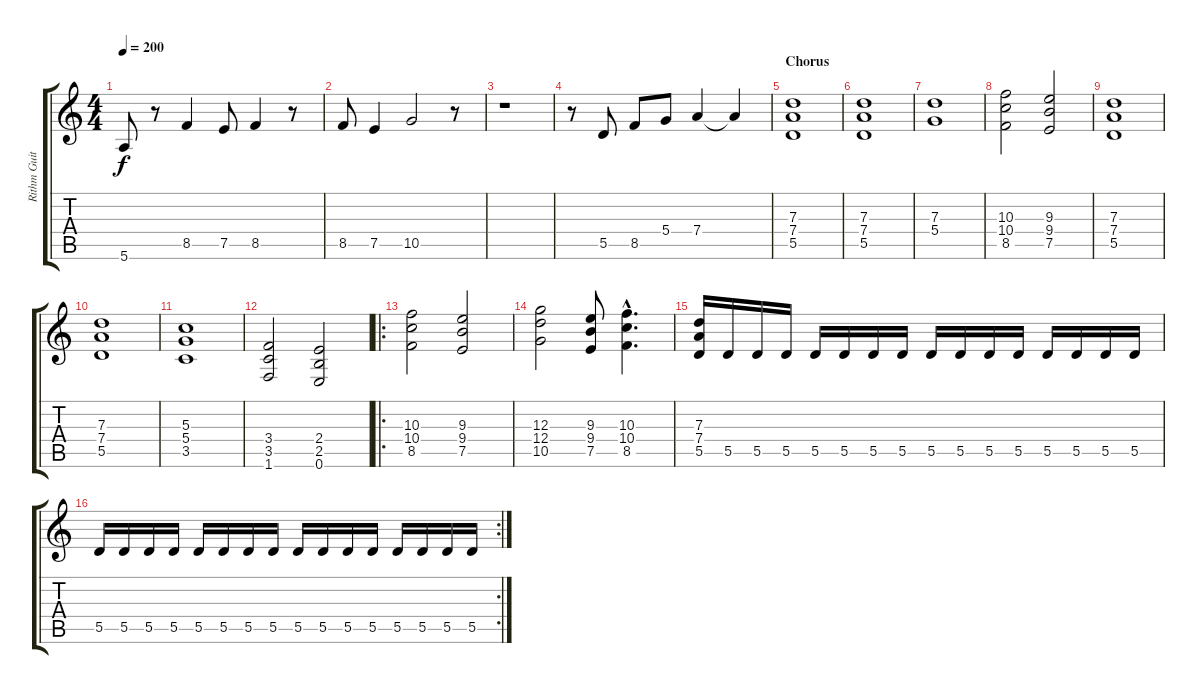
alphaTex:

\track ("Rithm Guitar" "Rithm Guit") {instrument distortionguitar}
\staff {score tabs}
\tuning (E4 B3 G3 D3 A2 E2) {hide}
\ts (4 4)
\tempo 200
\clef g2
\ks c
5.6.8{dy f} r.8 8.5.4 7.5.8 8.5.4 r.8 |
8.5.8 7.5.4 10.5.2 r.8 |
r.1 |
r.8 5.5.8 8.5.8 5.4.8 7.4.4 7.4{t}.4 |
\section ("" "Chorus ")
(7.3 7.4 5.5).1 |
(7.3 7.4 5.5).1 |
(7.3 5.4).1 |
(10.3 10.4 8.5).2 (9.3 9.4 7.5).2 |
(7.3 7.4 5.5).1 |
(7.3 7.4 5.5).1 |
(5.3 5.4 3.5).1 |
(3.4 3.5 1.6).2 (2.4 2.5 0.6).2 |
\ro
(10.3 10.4 8.5).2 (9.3 9.4 7.5).2 |
(12.3 12.4 10.5).2 (9.3 9.4 7.5).8 (10.3{hac} 10.4{hac} 8.5{hac}).4{d} |
(7.3 7.4 5.5).16 5.5.16 5.5.16 5.5.16 5.5.16 5.5.16 5.5.16 5.5.16 5.5.16 5.5.16 5.5.16 5.5.16 5.5.16 5.5.16 5.5.16 5.5.16 |
\rc 2
5.5.16 5.5.16 5.5.16 5.5.16 5.5.16 5.5.16 5.5.16 5.5.16 5.5.16 5.5.16 5.5.16 5.5.16 5.5.16 5.5.16 5.5.16 5.5.16
